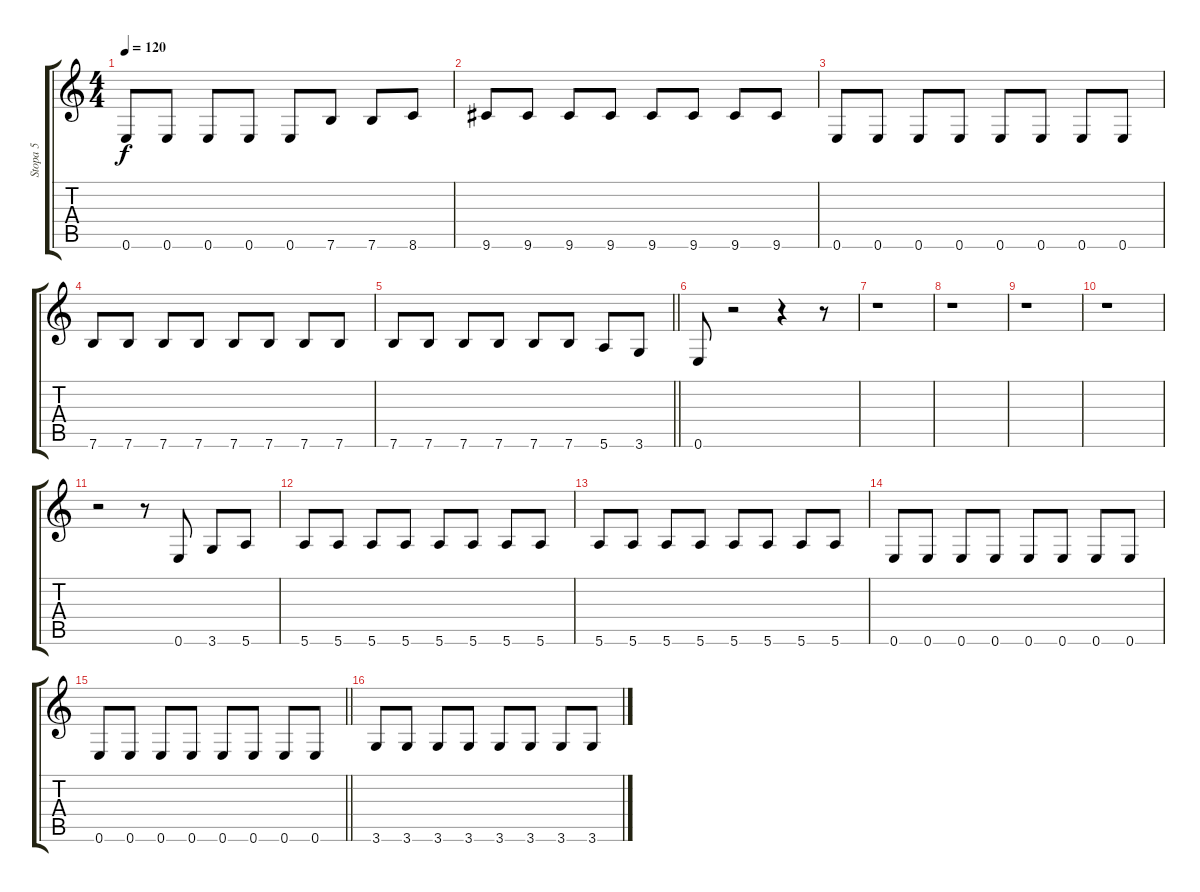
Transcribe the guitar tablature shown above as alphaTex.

\track ("Stopa 5" "Stopa 5") {instrument overdrivenguitar}
\staff {score tabs}
\tuning (E4 B3 G3 D3 A2 E2) {hide}
\ts (4 4)
\tempo 120
\clef g2
\ks c
0.6.8{dy f} 0.6.8 0.6.8 0.6.8 0.6.8 7.6.8 7.6.8 8.6.8 |
9.6.8 9.6.8 9.6.8 9.6.8 9.6.8 9.6.8 9.6.8 9.6.8 |
0.6.8 0.6.8 0.6.8 0.6.8 0.6.8 0.6.8 0.6.8 0.6.8 |
7.6.8 7.6.8 7.6.8 7.6.8 7.6.8 7.6.8 7.6.8 7.6.8 |
\barLineRight lightlight
7.6.8 7.6.8 7.6.8 7.6.8 7.6.8 7.6.8 5.6.8 3.6.8 |
\section ("" "")
0.6.8 r.2 r.4 r.8 |
r.1 |
r.1 |
r.1 |
r.1 |
r.2 r.8 0.6.8 3.6.8 5.6.8 |
5.6.8 5.6.8 5.6.8 5.6.8 5.6.8 5.6.8 5.6.8 5.6.8 |
5.6.8 5.6.8 5.6.8 5.6.8 5.6.8 5.6.8 5.6.8 5.6.8 |
0.6.8 0.6.8 0.6.8 0.6.8 0.6.8 0.6.8 0.6.8 0.6.8 |
\barLineRight lightlight
0.6.8 0.6.8 0.6.8 0.6.8 0.6.8 0.6.8 0.6.8 0.6.8 |
3.6.8 3.6.8 3.6.8 3.6.8 3.6.8 3.6.8 3.6.8 3.6.8
